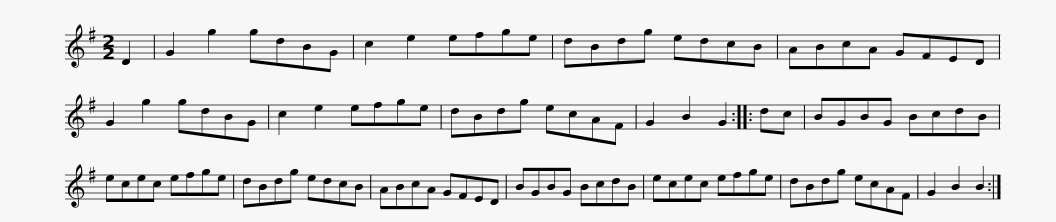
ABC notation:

X:1
L:1/8
M:2/2
I:linebreak $
K:G
V:1 treble
V:1
 D2 | G2 g2 gdBG | c2 e2 efge | dBdg edcB | ABcA GFED | %5
 G2 g2 gdBG | c2 e2 efge |$ dBdg ecAF | G2 B2 G2 :: dc | %10
 BGBG BcdB | ecec efge | dBdg edcB |$ ABcA GFED | BGBG BcdB | %15
 ecec efge | dBdg ecAF | G2 B2 B2 :| %18
